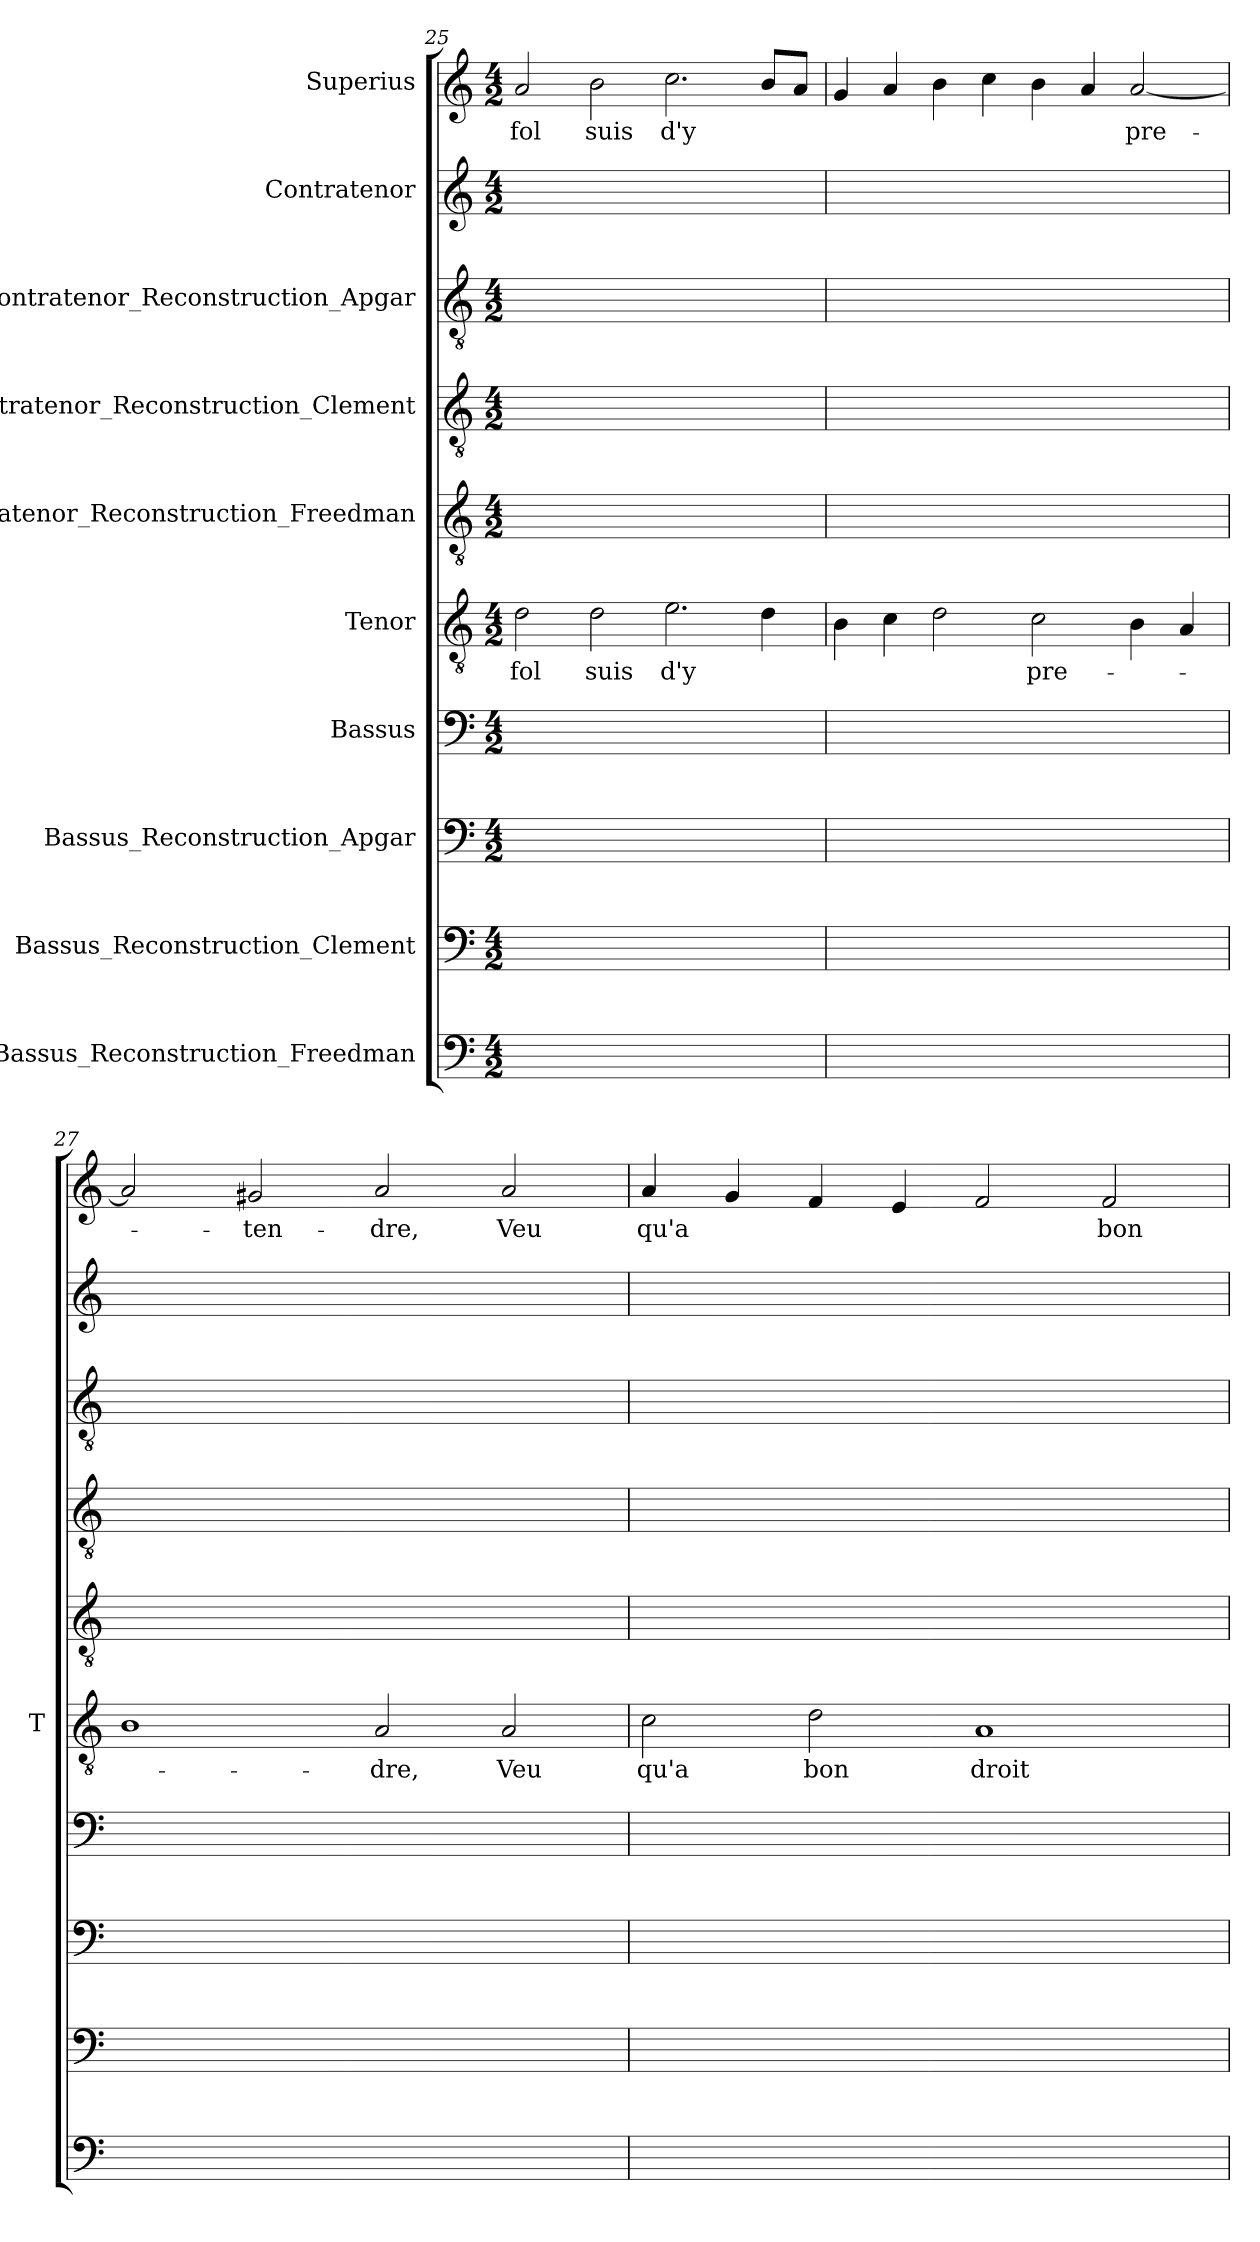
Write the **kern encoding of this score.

**kern	**kern	**kern	**kern	**kern	**text	**kern	**kern	**kern	**kern	**kern	**text
*part10	*part9	*part8	*part7	*part6	*part6	*part5	*part4	*part3	*part2	*part1	*part1
*staff10	*staff9	*staff8	*staff7	*staff6	*staff6	*staff5	*staff4	*staff3	*staff2	*staff1	*staff1
*I"Bassus_Reconstruction_Freedman	*I"Bassus_Reconstruction_Clement	*I"Bassus_Reconstruction_Apgar	*I"Bassus	*I"Tenor	*	*I"Contratenor_Reconstruction_Freedman	*I"Contratenor_Reconstruction_Clement	*I"Contratenor_Reconstruction_Apgar	*I"Contratenor	*I"Superius	*
*	*	*	*	*I'T	*	*	*	*	*	*	*
*clefF4	*clefF4	*clefF4	*clefF4	*clefGv2	*	*clefGv2	*clefGv2	*clefGv2	*clefG2	*clefG2	*
*k[]	*k[]	*k[]	*k[]	*k[]	*	*k[]	*k[]	*k[]	*k[]	*k[]	*
*M4/2	*M4/2	*M4/2	*M4/2	*M4/2	*	*M4/2	*M4/2	*M4/2	*M4/2	*M4/2	*
=25	=25	=25	=25	=25	=25	=25	=25	=25	=25	=25	=25
0ryy	0ryy	0ryy	0ryy	2d	-fol	0ryy	0ryy	0ryy	0ryy	2a	-fol
.	.	.	.	2d	-suis	.	.	.	.	2b	-suis
.	.	.	.	2.e	-d'y	.	.	.	.	2.cc	-d'y
.	.	.	.	4d	.	.	.	.	.	8bL	.
.	.	.	.	.	.	.	.	.	.	8aJ	.
=26	=26	=26	=26	=26	=26	=26	=26	=26	=26	=26	=26
0ryy	0ryy	0ryy	0ryy	4B	.	0ryy	0ryy	0ryy	0ryy	4g	.
.	.	.	.	4c	.	.	.	.	.	4a	.
.	.	.	.	2d	.	.	.	.	.	4b	.
.	.	.	.	.	.	.	.	.	.	4cc	.
.	.	.	.	2c	pre-	.	.	.	.	4b	.
.	.	.	.	.	.	.	.	.	.	4a	.
.	.	.	.	4B	.	.	.	.	.	[2a	pre-
.	.	.	.	4A	.	.	.	.	.	.	.
=27	=27	=27	=27	=27	=27	=27	=27	=27	=27	=27	=27
0ryy	0ryy	0ryy	0ryy	1B	.	0ryy	0ryy	0ryy	0ryy	2a]	.
.	.	.	.	.	.	.	.	.	.	2g#X	ten-
.	.	.	.	2A	-dre,	.	.	.	.	2a	-dre,
.	.	.	.	2A	-Veu	.	.	.	.	2a	-Veu
=28	=28	=28	=28	=28	=28	=28	=28	=28	=28	=28	=28
0ryy	0ryy	0ryy	0ryy	2c	-qu'a	0ryy	0ryy	0ryy	0ryy	4a	-qu'a
.	.	.	.	.	.	.	.	.	.	4g	.
.	.	.	.	2d	-bon	.	.	.	.	4f	.
.	.	.	.	.	.	.	.	.	.	4e	.
.	.	.	.	1A	-droit	.	.	.	.	2f	.
.	.	.	.	.	.	.	.	.	.	2f	-bon
=	=	=	=	=	=	=	=	=	=	=	=
*-	*-	*-	*-	*-	*-	*-	*-	*-	*-	*-	*-
